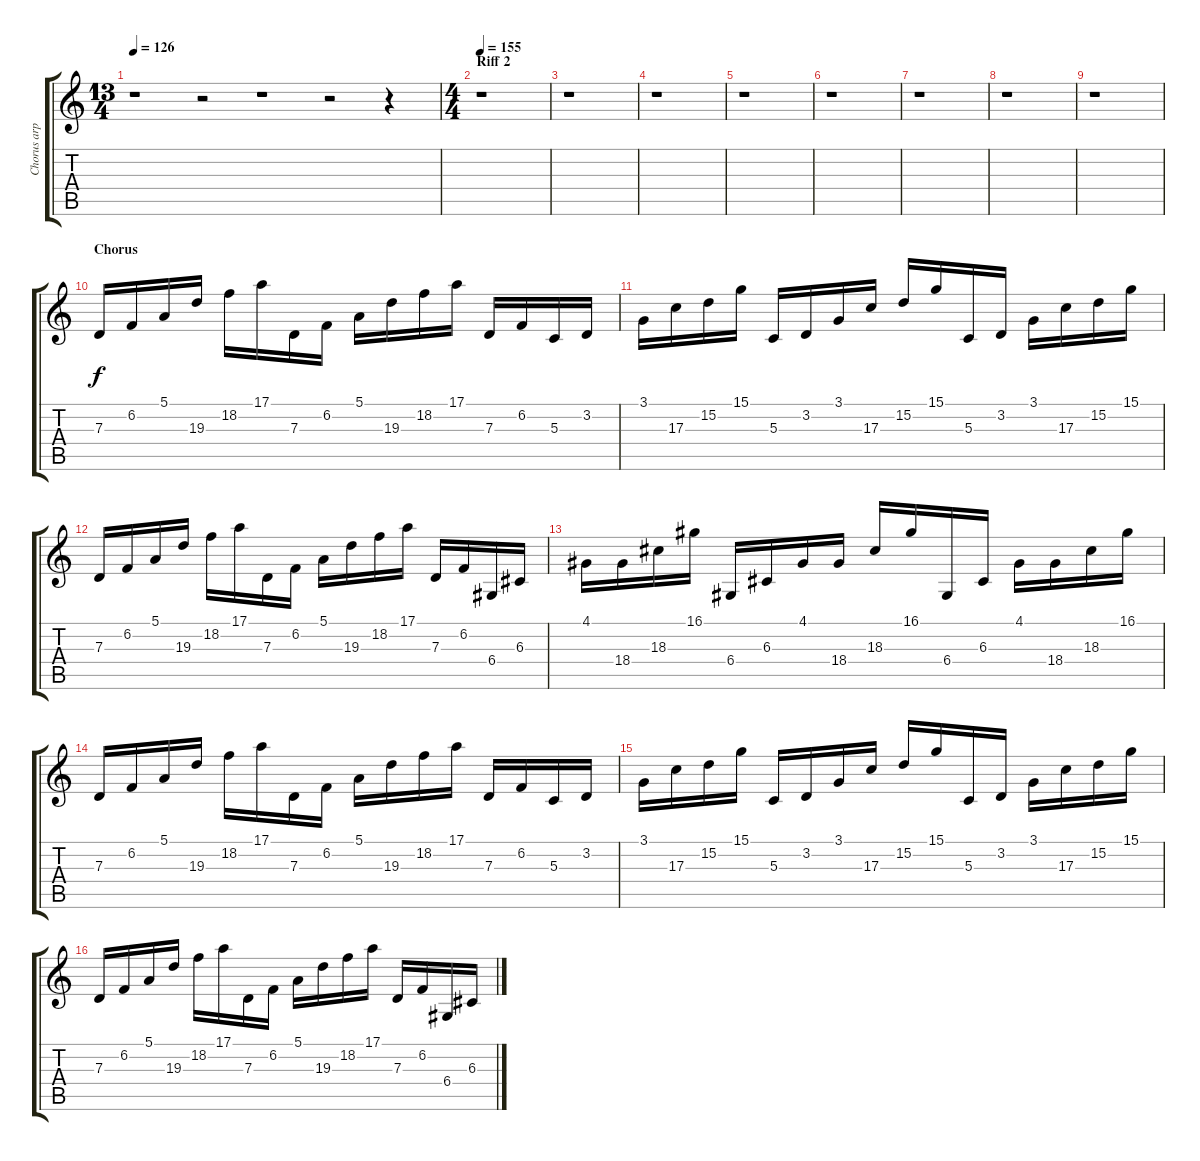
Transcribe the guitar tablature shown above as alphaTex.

\track ("Chorus arpeggio" "Chorus arp") {instrument lead2sawtooth}
\staff {score tabs}
\tuning (E4 B3 G3 D3 A2 E2) {hide}
\ts (13 4)
\tempo 126
\clef g2
\ks c
r.1{dy f} r.2 r.1 r.2 r.4 |
\ts (4 4)
\section ("" "Riff 2")
\tempo 155
r.1 |
r.1 |
r.1 |
r.1 |
r.1 |
r.1 |
r.1 |
r.1 |
\section ("" "Chorus")
7.3.16 6.2.16 5.1.16 19.3.16 18.2.16 17.1.16 7.3.16 6.2.16 5.1.16 19.3.16 18.2.16 17.1.16 7.3.16 6.2.16 5.3.16 3.2.16 |
3.1.16 17.3.16 15.2.16 15.1.16 5.3.16 3.2.16 3.1.16 17.3.16 15.2.16 15.1.16 5.3.16 3.2.16 3.1.16 17.3.16 15.2.16 15.1.16 |
7.3.16 6.2.16 5.1.16 19.3.16 18.2.16 17.1.16 7.3.16 6.2.16 5.1.16 19.3.16 18.2.16 17.1.16 7.3.16 6.2.16 6.4.16 6.3.16 |
4.1.16 18.4.16 18.3.16 16.1.16 6.4.16 6.3.16 4.1.16 18.4.16 18.3.16 16.1.16 6.4.16 6.3.16 4.1.16 18.4.16 18.3.16 16.1.16 |
7.3.16 6.2.16 5.1.16 19.3.16 18.2.16 17.1.16 7.3.16 6.2.16 5.1.16 19.3.16 18.2.16 17.1.16 7.3.16 6.2.16 5.3.16 3.2.16 |
3.1.16 17.3.16 15.2.16 15.1.16 5.3.16 3.2.16 3.1.16 17.3.16 15.2.16 15.1.16 5.3.16 3.2.16 3.1.16 17.3.16 15.2.16 15.1.16 |
7.3.16 6.2.16 5.1.16 19.3.16 18.2.16 17.1.16 7.3.16 6.2.16 5.1.16 19.3.16 18.2.16 17.1.16 7.3.16 6.2.16 6.4.16 6.3.16
